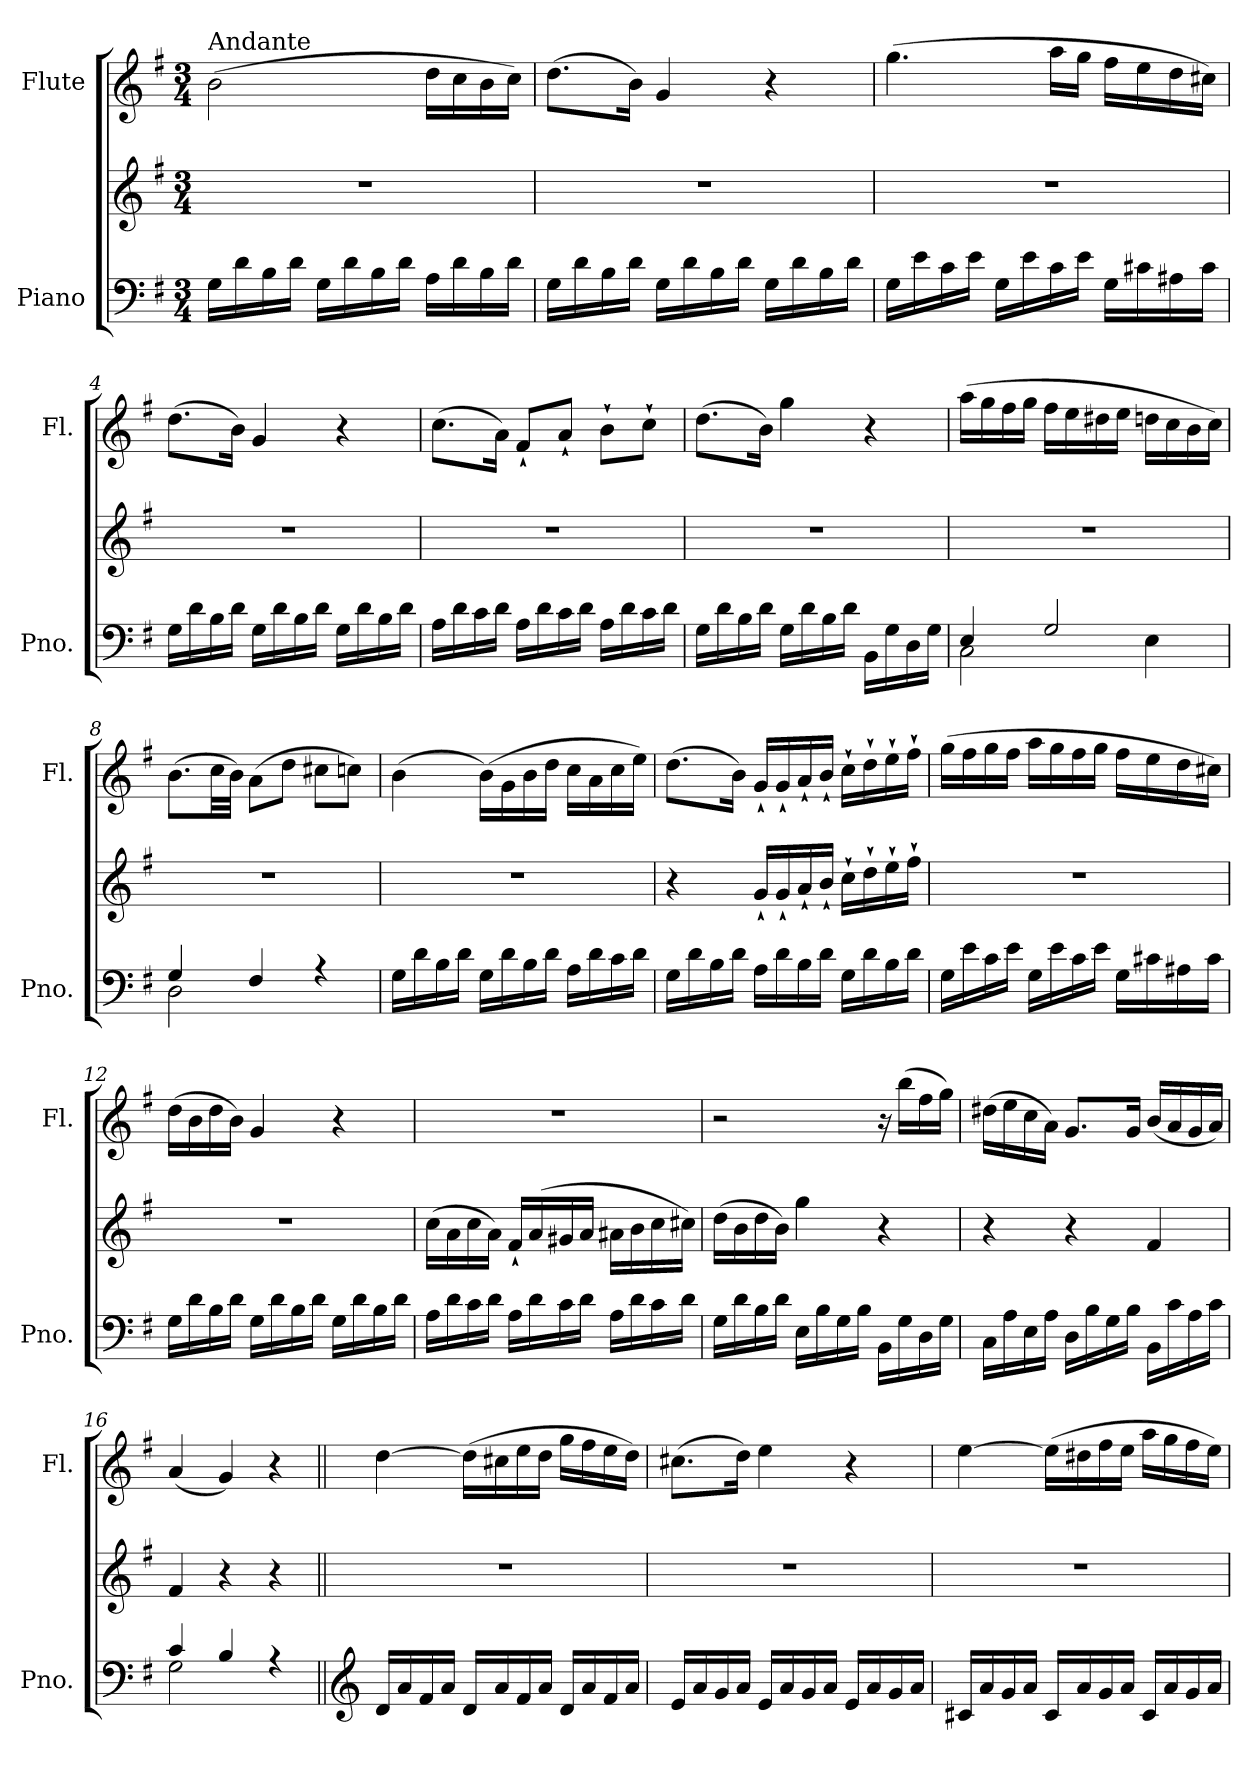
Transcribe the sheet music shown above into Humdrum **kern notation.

**kern	**kern	**kern
*part2	*part2	*part1
*staff3	*staff2	*staff1
*I"Piano	*	*I"Flute
*I'Pno.	*	*I'Fl.
*clefF4	*clefG2	*clefG2
*k[f#]	*k[f#]	*k[f#]
*M3/4	*M3/4	*M3/4
*MM70	*MM70	*MM70
=1	=1	=1
!	!	!LO:TX:a:t=Andante
16G\LL	2.r	(>2b\
16d\	.	.
16B\	.	.
16d\JJ	.	.
16G\LL	.	.
16d\	.	.
16B\	.	.
16d\JJ	.	.
16A\LL	.	16dd\LL
16d\	.	16cc\
16B\	.	16b\
16d\JJ	.	16cc\JJ)
=2	=2	=2
16G\LL	2.r	(>8.dd\L
16d\	.	.
16B\	.	.
16d\JJ	.	16b\Jk)
16G\LL	.	4g/
16d\	.	.
16B\	.	.
16d\JJ	.	.
16G\LL	.	4r
16d\	.	.
16B\	.	.
16d\JJ	.	.
=3	=3	=3
16G\LL	2.r	(>4.gg\
16e\	.	.
16c\	.	.
16e\JJ	.	.
16G\LL	.	.
16e\	.	.
16c\	.	16aa\LL
16e\JJ	.	16gg\JJ
16G\LL	.	16ff#\LL
16c#X\	.	16ee\
16A#X\	.	16dd\
16c#\JJ	.	16cc#X\JJ)
=4	=4	=4
16G\LL	2.r	(>8.dd\L
16d\	.	.
16B\	.	.
16d\JJ	.	16b\Jk)
16G\LL	.	4g/
16d\	.	.
16B\	.	.
16d\JJ	.	.
16G\LL	.	4r
16d\	.	.
16B\	.	.
16d\JJ	.	.
!!LO:LB:g=z
=5	=5	=5
16A\LL	2.r	(>8.cc\L
16d\	.	.
16c\	.	.
16d\JJ	.	16a\Jk)
16A\LL	.	8f#`/L
16d\	.	.
16c\	.	8a`/J
16d\JJ	.	.
16A\LL	.	8b`\L
16d\	.	.
16c\	.	8cc`\J
16d\JJ	.	.
=6	=6	=6
16G\LL	2.r	(>8.dd\L
16d\	.	.
16B\	.	.
16d\JJ	.	16b\Jk)
16G\LL	.	4gg\
16d\	.	.
16B\	.	.
16d\JJ	.	.
16BB\LL	.	4r
16G\	.	.
16D\	.	.
16G\JJ	.	.
=7	=7	=7
*^	*	*
4E/	2C\	2.r	(>16aa\LL
.	.	.	16gg\
.	.	.	16ff#\
.	.	.	16gg\JJ
2G/	.	.	16ff#\LL
.	.	.	16ee\
.	.	.	16dd#X\
.	.	.	16ee\JJ
.	4E\	.	16ddn\LL
.	.	.	16cc\
.	.	.	16b\
.	.	.	16cc\JJ)
=8	=8	=8	=8
4G/	2D\	2.r	(>8.b\L
.	.	.	32cc\LL
.	.	.	32b\JJJ)
4F#/	.	.	(>8a\L
.	.	.	8dd\J
4rFyy	4rA	.	8cc#X\L
.	.	.	8ccn\J)
*v	*v	*	*
!!LO:LB:g=z
=9	=9	=9
16G\LL	2.r	(>4b\
16d\	.	.
16B\	.	.
16d\JJ	.	.
16G\LL	.	(>16b\LL)
16d\	.	16g\
16B\	.	16b\
16d\JJ	.	16dd\JJ
16A\LL	.	16cc\LL
16d\	.	16a\
16c\	.	16cc\
16d\JJ	.	16ee\JJ)
=10	=10	=10
16G\LL	4r	(>8.dd\L
16d\	.	.
16B\	.	.
16d\JJ	.	16b\Jk)
16A\LL	16g`/LL	16g`/LL
16d\	16g`/	16g`/
16B\	16a`/	16a`/
16d\JJ	16b`/JJ	16b`/JJ
16G\LL	16cc`\LL	16cc`\LL
16d\	16dd`\	16dd`\
16B\	16ee`\	16ee`\
16d\JJ	16ff#`\JJ	16ff#`\JJ
=11	=11	=11
16G\LL	2.r	(>16gg\LL
16e\	.	16ff#\
16c\	.	16gg\
16e\JJ	.	16ff#\JJ
16G\LL	.	16aa\LL
16e\	.	16gg\
16c\	.	16ff#\
16e\JJ	.	16gg\JJ
16G\LL	.	16ff#\LL
16c#X\	.	16ee\
16A#X\	.	16dd\
16c#\JJ	.	16cc#X\JJ)
=12	=12	=12
16G\LL	2.r	(>16dd\LL
16d\	.	16b\
16B\	.	16dd\
16d\JJ	.	16b\JJ)
16G\LL	.	4g/
16d\	.	.
16B\	.	.
16d\JJ	.	.
16G\LL	.	4r
16d\	.	.
16B\	.	.
16d\JJ	.	.
!!LO:LB:g=z
=13	=13	=13
16A\LL	(>16cc\LL	2.r
16d\	16a\	.
16c\	16cc\	.
16d\JJ	16a\JJ)	.
16A\LL	16f#`/LL	.
16d\	(>16a/	.
16c\	16g#X/	.
16d\JJ	16a/JJ	.
16A\LL	16a#X\LL	.
16d\	16b\	.
16c\	16cc\	.
16d\JJ	16cc#X\JJ)	.
=14	=14	=14
16G\LL	(>16dd\LL	2r
16d\	16b\	.
16B\	16dd\	.
16d\JJ	16b\JJ)	.
16E\LL	4gg\	.
16B\	.	.
16G\	.	.
16B\JJ	.	.
16BB\LL	4r	16r
16G\	.	(>16bb\LL
16D\	.	16ff#\
16G\JJ	.	16gg\JJ)
=15	=15	=15
*	*	*^
16C\LL	4r	4rffyy	(<16dd#X\LL
16A\	.	.	16ee\
16E\	.	.	16cc\
16A\JJ	.	.	16a\JJ)
16D\LL	4r	8.g/L	2ryy
16B\	.	.	.
16G\	.	.	.
16B\JJ	.	16g/Jk	.
16BB\LL	4f#/	(<16b/LL	.
16c\	.	16a/	.
16A\	.	16g/	.
16c\JJ	.	16a/JJ)	.
*	*	*v	*v
=16	=16	=16
*^	*	*
4c/	2G\	4f#/	(<4a/
4B/	.	4r	4g/)
4ryy	4rA	4r	4r
*v	*v	*	*
=17||	=17||	=17||
*clefG2	*	*
16d/LL	2.r	[4dd\
16a/	.	.
16f#/	.	.
16a/JJ	.	.
16d/LL	.	(>16dd\LL]
16a/	.	16cc#X\
16f#/	.	16ee\
16a/JJ	.	16dd\JJ
16d/LL	.	16gg\LL
16a/	.	16ff#\
16f#/	.	16ee\
16a/JJ	.	16dd\JJ)
!!LO:LB:g=z
=18	=18	=18
16e/LL	2.r	(>8.cc#X\L
16a/	.	.
16g/	.	.
16a/JJ	.	16dd\Jk)
16e/LL	.	4ee\
16a/	.	.
16g/	.	.
16a/JJ	.	.
16e/LL	.	4r
16a/	.	.
16g/	.	.
16a/JJ	.	.
=19	=19	=19
16c#X/LL	2.r	[4ee\
16a/	.	.
16g/	.	.
16a/JJ	.	.
16c#/LL	.	(>16ee\LL]
16a/	.	16dd#X\
16g/	.	16ff#\
16a/JJ	.	16ee\JJ
16c#/LL	.	16aa\LL
16a/	.	16gg\
16g/	.	16ff#\
16a/JJ	.	16ee\JJ)
=	=	=
*-	*-	*-
